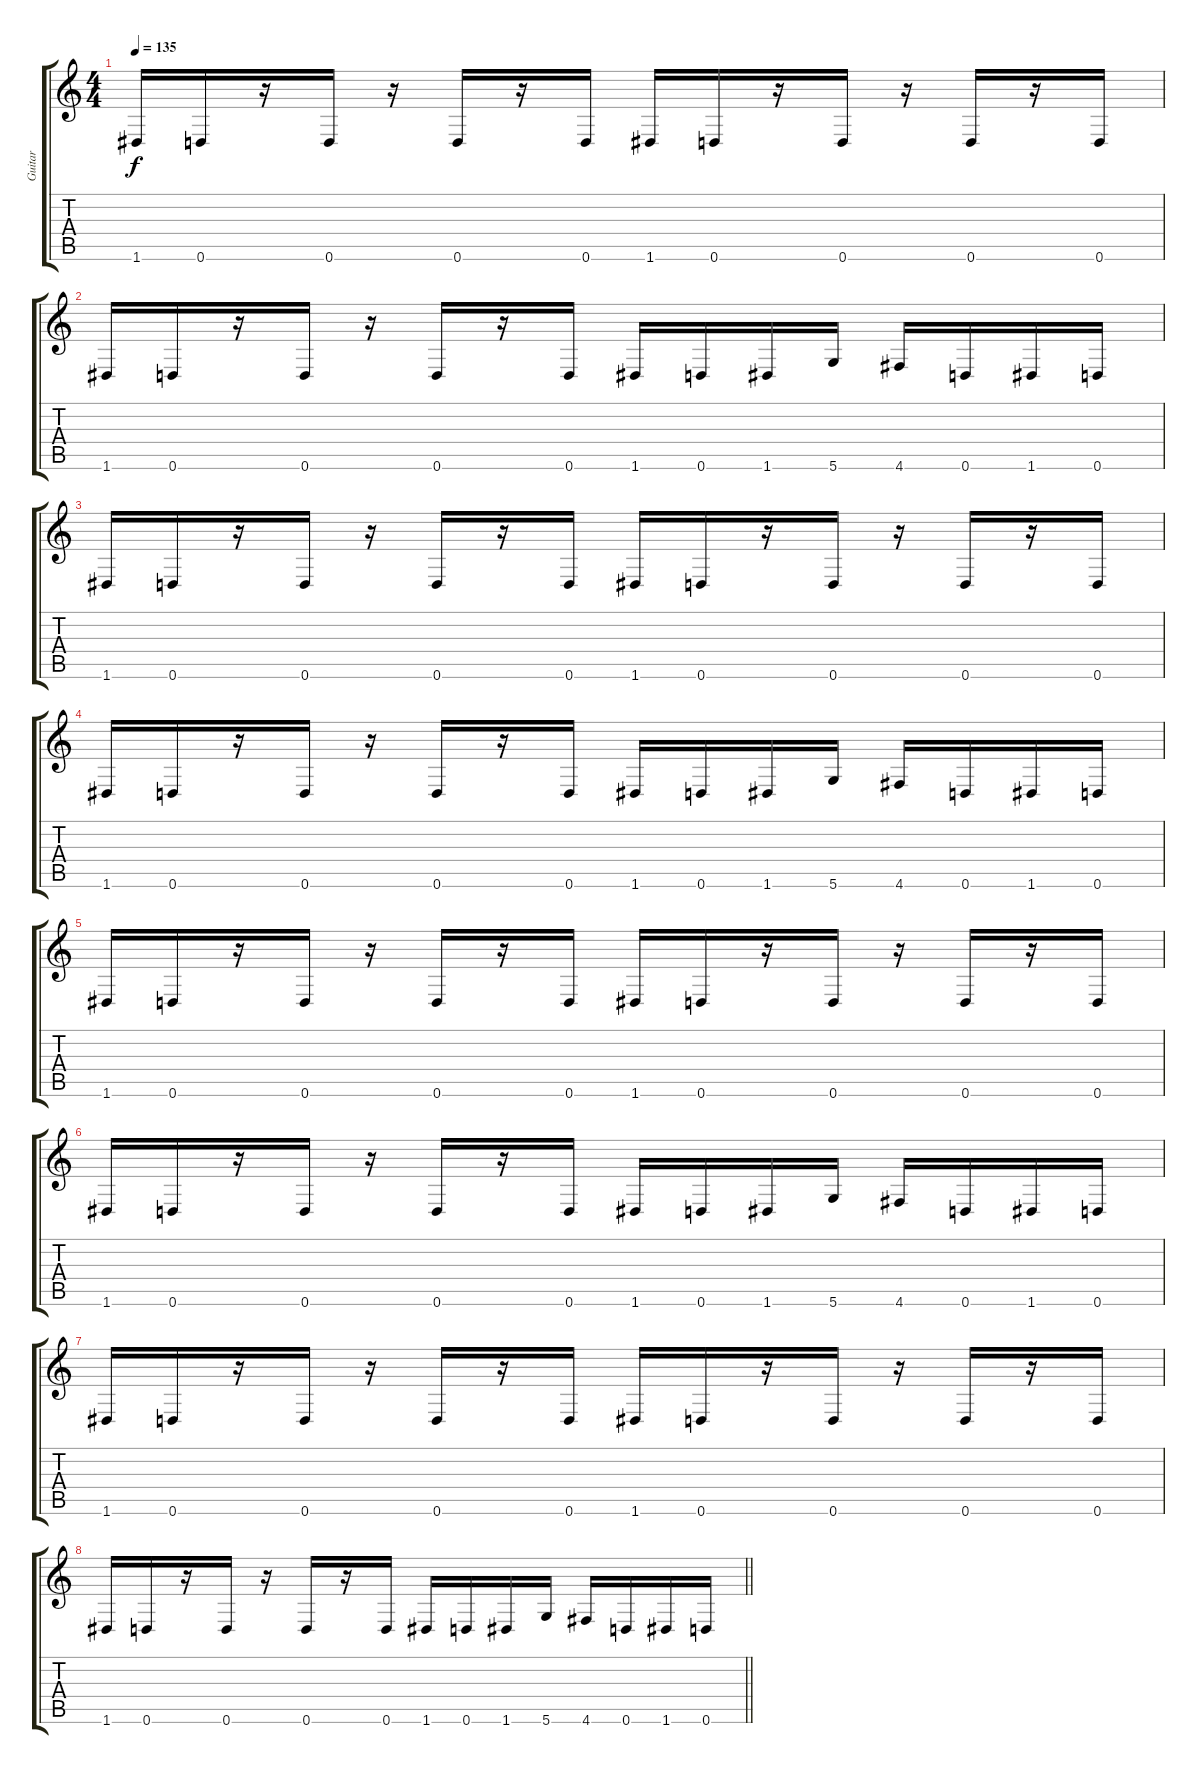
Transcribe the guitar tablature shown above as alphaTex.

\track ("Guitar" "Guitar") {instrument distortionguitar}
\staff {score tabs}
\tuning (E4 B3 G3 D3 A2 D2) {hide}
\ts (4 4)
\tempo 135
\clef g2
\ks c
1.6.16{dy f} 0.6.16 r.16 0.6.16 r.16 0.6.16 r.16 0.6.16 1.6.16 0.6.16 r.16 0.6.16 r.16 0.6.16 r.16 0.6.16 |
1.6.16 0.6.16 r.16 0.6.16 r.16 0.6.16 r.16 0.6.16 1.6.16 0.6.16 1.6.16 5.6.16 4.6.16 0.6.16 1.6.16 0.6.16 |
1.6.16 0.6.16 r.16 0.6.16 r.16 0.6.16 r.16 0.6.16 1.6.16 0.6.16 r.16 0.6.16 r.16 0.6.16 r.16 0.6.16 |
1.6.16 0.6.16 r.16 0.6.16 r.16 0.6.16 r.16 0.6.16 1.6.16 0.6.16 1.6.16 5.6.16 4.6.16 0.6.16 1.6.16 0.6.16 |
1.6.16 0.6.16 r.16 0.6.16 r.16 0.6.16 r.16 0.6.16 1.6.16 0.6.16 r.16 0.6.16 r.16 0.6.16 r.16 0.6.16 |
1.6.16 0.6.16 r.16 0.6.16 r.16 0.6.16 r.16 0.6.16 1.6.16 0.6.16 1.6.16 5.6.16 4.6.16 0.6.16 1.6.16 0.6.16 |
1.6.16 0.6.16 r.16 0.6.16 r.16 0.6.16 r.16 0.6.16 1.6.16 0.6.16 r.16 0.6.16 r.16 0.6.16 r.16 0.6.16 |
\barLineRight lightlight
1.6.16 0.6.16 r.16 0.6.16 r.16 0.6.16 r.16 0.6.16 1.6.16 0.6.16 1.6.16 5.6.16 4.6.16 0.6.16 1.6.16 0.6.16
